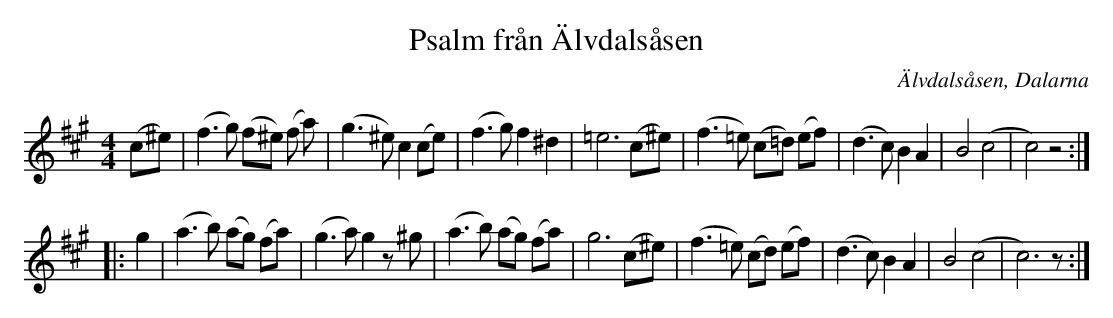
X:1
T:Psalm från Älvdalsåsen
O:Älvdalsåsen, Dalarna
M:4/4
L:1/8
K:A
 (c^e) | (f3 g) (f^e) (f a) | (g3 ^e) c2 (ce) | (f3 g) f2 ^d2 | =e6 (c^e) | (f3=e) (c=d) (ef) | (d3c) B2 A2 | B4(c4 | c4) z4 :|]
|: g2 | (a3b) (ag) (fa) | (g3a) g2 z1 ^g | (a3 b) (ag) (fa) | g6 (c^e) | (f3 =e) (cd) (ef) | (d3 c) B2 A2 | B4 (c4 | c6) z1 :|]
